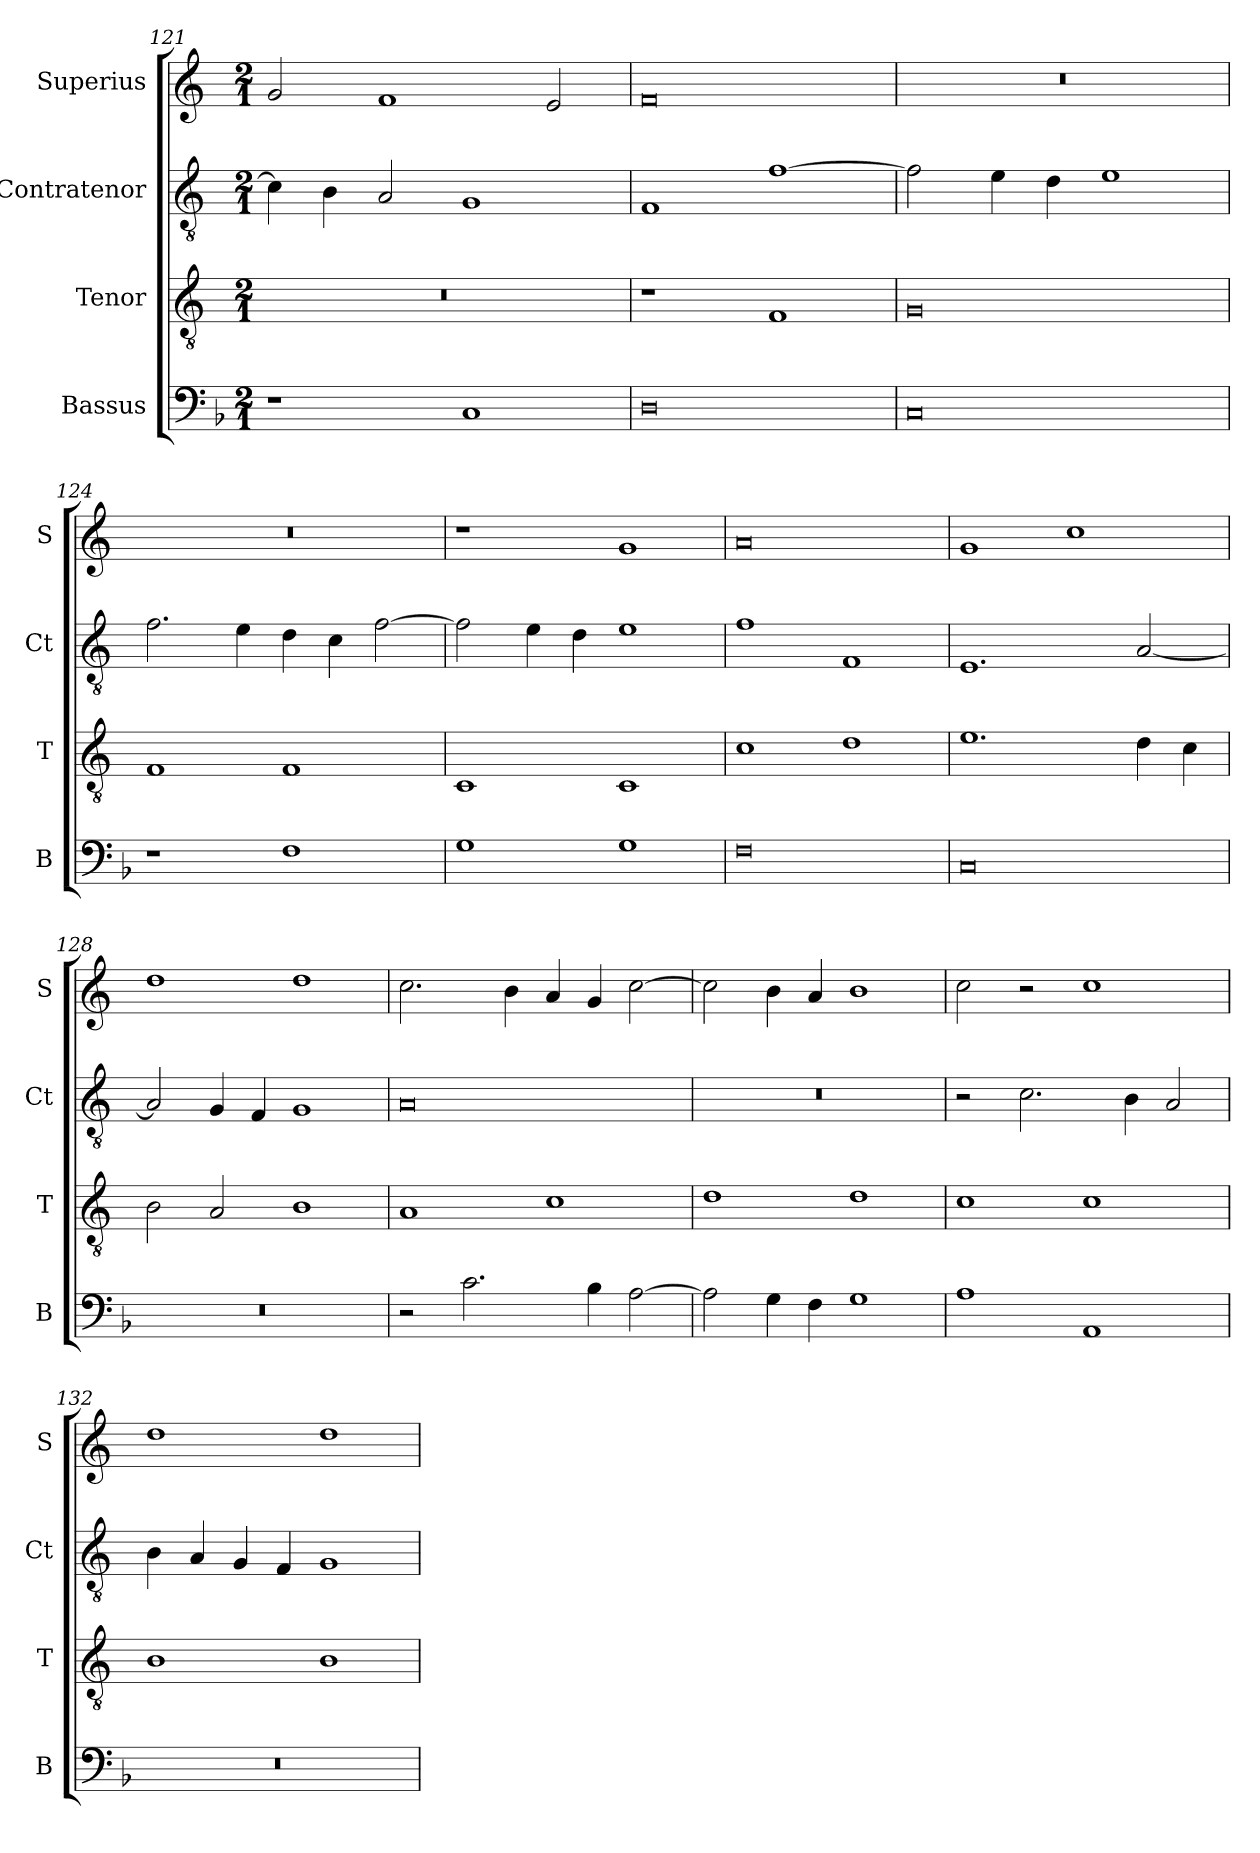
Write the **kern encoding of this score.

**kern	**kern	**kern	**kern
*part4	*part3	*part2	*part1
*staff4	*staff3	*staff2	*staff1
*I"Bassus	*I"Tenor	*I"Contratenor	*I"Superius
*I'B	*I'T	*I'Ct	*I'S
*clefF4	*clefGv2	*clefGv2	*clefG2
*k[b-]	*k[]	*k[]	*k[]
*M2/1	*M2/1	*M2/1	*M2/1
=121	=121	=121	=121
1r	0r	4c]	2g
.	.	4B	.
.	.	2A	1f
1C	.	1G	.
.	.	.	2e
=122	=122	=122	=122
0D	1r	1F	0f
.	1F	[1f	.
=123	=123	=123	=123
0C	0G	2f]	0r
.	.	4e	.
.	.	4d	.
.	.	1e	.
=124	=124	=124	=124
1r	1F	2.f	0r
.	.	4e	.
1F	1F	4d	.
.	.	4c	.
.	.	[2f	.
=125	=125	=125	=125
1G	1C	2f]	1r
.	.	4e	.
.	.	4d	.
1G	1C	1e	1g
=126	=126	=126	=126
0F	1c	1f	0a
.	1d	1F	.
=127	=127	=127	=127
0C	1.e	1.E	1g
.	.	.	1cc
.	4d	[2A	.
.	4c	.	.
=128	=128	=128	=128
0r	2B	2A]	1dd
.	2A	4G	.
.	.	4F	.
.	1B	1G	1dd
=129	=129	=129	=129
2r	1A	0A	2.cc
2.c	.	.	.
.	.	.	4b
.	1c	.	4a
4B-	.	.	4g
[2A	.	.	[2cc
=130	=130	=130	=130
2A]	1d	0r	2cc]
4G	.	.	4b
4F	.	.	4a
1G	1d	.	1b
=131	=131	=131	=131
1A	1c	2r	2cc
.	.	2.c	2r
1AA	1c	.	1cc
.	.	4B	.
.	.	2A	.
=132	=132	=132	=132
0r	1B	4B	1dd
.	.	4A	.
.	.	4G	.
.	.	4F	.
.	1B	1G	1dd
=	=	=	=
*-	*-	*-	*-
